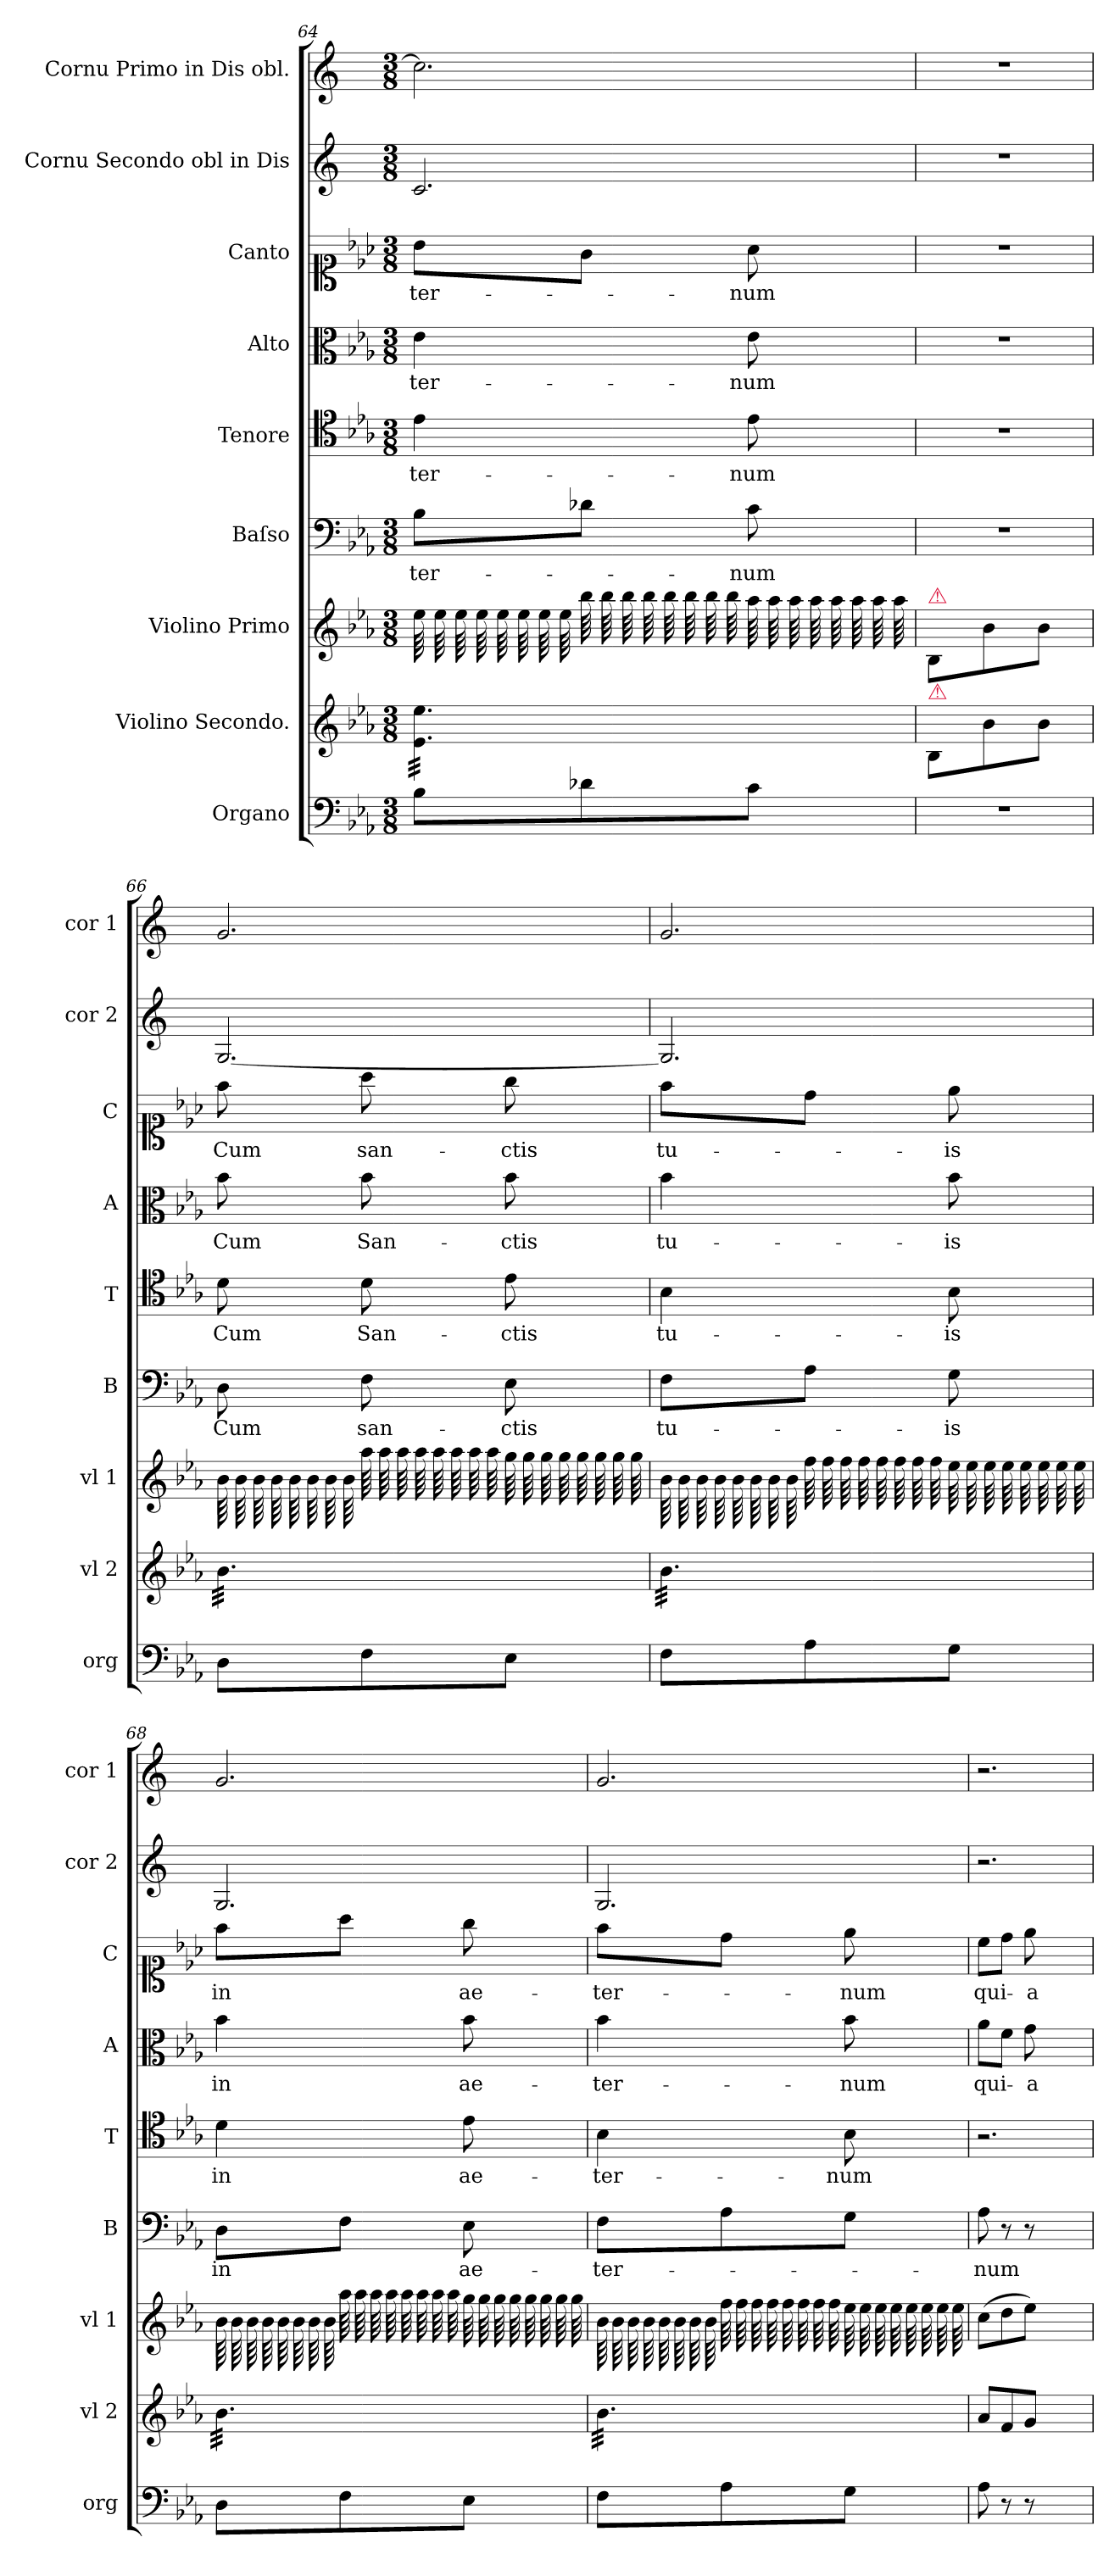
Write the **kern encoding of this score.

**kern	**kern	**kern	**kern	**text	**kern	**text	**kern	**text	**kern	**text	**kern	**kern
*part9	*part8	*part7	*part6	*part6	*part5	*part5	*part4	*part4	*part3	*part3	*part2	*part1
*staff9	*staff8	*staff7	*staff6	*staff6	*staff5	*staff5	*staff4	*staff4	*staff3	*staff3	*staff2	*staff1
*I"Organo	*I"Violino Secondo.	*I"Violino Primo	*I"Baſso	*	*I"Tenore	*	*I"Alto	*	*I"Canto	*	*I"Cornu Secondo obl in Dis	*I"Cornu Primo in Dis obl.
*I'org	*I'vl 2	*I'vl 1	*I'B	*	*I'T	*	*I'A	*	*I'C	*	*I'cor 2	*I'cor 1
*clefF4	*clefG2	*clefG2	*clefF4	*	*clefC4	*	*clefC3	*	*clefC1	*	*clefG2	*clefG2
*	*	*	*	*	*	*	*	*	*	*	*ITrd5c9	*ITrd5c9
*k[b-e-a-]	*k[b-e-a-]	*k[b-e-a-]	*k[b-e-a-]	*	*k[b-e-a-]	*	*k[b-e-a-]	*	*k[b-e-a-]	*	*k[b-e-a-]	*k[b-e-a-]
*E-:	*E-:	*E-:	*E-:	*	*E-:	*	*E-:	*	*E-:	*	*E-:	*E-:
*M3/8	*M3/8	*M3/8	*M3/8	*	*M3/8	*	*M3/8	*	*M3/8	*	*M3/8	*M3/8
=64	=64	=64	=64	=64	=64	=64	=64	=64	=64	=64	=64	=64
!	!	!	!	!	!	!	!	!	!	!	!LO:N:vis=2.	!LO:N:vis=2.
*	*tremolo	*	*	*	*	*	*	*	*	*	*	*
*	*	*tremolo	*	*	*	*	*	*	*	*	*	*
8B-\L	32e-\ 32ee-\LLL	64ee-\LLLL	8B-\L	-ter-	4e-\	-ter-	4e-\	-ter-	8b-\L	-ter-	4.E-/	4.e-\]
.	.	64ee-\	.	.	.	.	.	.	.	.	.	.
.	32e-\ 32ee-\	64ee-\	.	.	.	.	.	.	.	.	.	.
.	.	64ee-\	.	.	.	.	.	.	.	.	.	.
.	32e-\ 32ee-\	64ee-\	.	.	.	.	.	.	.	.	.	.
.	.	64ee-\	.	.	.	.	.	.	.	.	.	.
.	32e-\ 32ee-\	64ee-\	.	.	.	.	.	.	.	.	.	.
.	.	64ee-\	.	.	.	.	.	.	.	.	.	.
8d-X\	32e-\ 32ee-\	64bb-\LLLL	8d-X\J	.	.	.	.	.	8g\J	.	.	.
.	.	64bb-\	.	.	.	.	.	.	.	.	.	.
.	32e-\ 32ee-\	64bb-\	.	.	.	.	.	.	.	.	.	.
.	.	64bb-\	.	.	.	.	.	.	.	.	.	.
.	32e-\ 32ee-\	64bb-\	.	.	.	.	.	.	.	.	.	.
.	.	64bb-\	.	.	.	.	.	.	.	.	.	.
.	32e-\ 32ee-\	64bb-\	.	.	.	.	.	.	.	.	.	.
.	.	64bb-\	.	.	.	.	.	.	.	.	.	.
8c\J	32e-\ 32ee-\	64aa-\LLLL	8c\	-num	8e-\	-num	8e-\	-num	8a-\	-num	.	.
.	.	64aa-\	.	.	.	.	.	.	.	.	.	.
.	32e-\ 32ee-\	64aa-\	.	.	.	.	.	.	.	.	.	.
.	.	64aa-\	.	.	.	.	.	.	.	.	.	.
.	32e-\ 32ee-\	64aa-\	.	.	.	.	.	.	.	.	.	.
.	.	64aa-\	.	.	.	.	.	.	.	.	.	.
.	32e-\ 32ee-\JJJ	64aa-\	.	.	.	.	.	.	.	.	.	.
*	*Xtremolo	*	*	*	*	*	*	*	*	*	*	*
.	.	64aa-\	.	.	.	.	.	.	.	.	.	.
*	*	*Xtremolo	*	*	*	*	*	*	*	*	*	*
=65	=65	=65	=65	=65	=65	=65	=65	=65	=65	=65	=65	=65
!	!	!LO:TX:a:color=crimson:t=⚠	!	!	!	!	!	!	!	!	!	!
!	!LO:TX:a:color=crimson:t=⚠	!	!	!	!	!	!	!	!	!	!	!
4.r	8B-/L	8B-/L	4.r	.	4.r	.	4.r	.	4.r	.	4.r	4.r
.	8b-\	8b-\	.	.	.	.	.	.	.	.	.	.
.	8b-\J	8b-\J	.	.	.	.	.	.	.	.	.	.
=66	=66	=66	=66	=66	=66	=66	=66	=66	=66	=66	=66	=66
!	!	!	!	!	!	!	!	!	!	!	!LO:N:vis=2.	!LO:N:vis=2.
*	*tremolo	*	*	*	*	*	*	*	*	*	*	*
*	*	*tremolo	*	*	*	*	*	*	*	*	*	*
8D\L	32b-\LLL	64b-\LLLL	8D\	Cum	8d\	Cum	8b-\	Cum	8ff\	Cum	[4.BB-/	4.B-/
.	.	64b-\	.	.	.	.	.	.	.	.	.	.
.	32b-\	64b-\	.	.	.	.	.	.	.	.	.	.
.	.	64b-\	.	.	.	.	.	.	.	.	.	.
.	32b-\	64b-\	.	.	.	.	.	.	.	.	.	.
.	.	64b-\	.	.	.	.	.	.	.	.	.	.
.	32b-\	64b-\	.	.	.	.	.	.	.	.	.	.
.	.	64b-\	.	.	.	.	.	.	.	.	.	.
8F\	32b-\	64aa-\LLLL	8F\	san-	8d\	San-	8b-\	San-	8aa-\	san-	.	.
.	.	64aa-\	.	.	.	.	.	.	.	.	.	.
.	32b-\	64aa-\	.	.	.	.	.	.	.	.	.	.
.	.	64aa-\	.	.	.	.	.	.	.	.	.	.
.	32b-\	64aa-\	.	.	.	.	.	.	.	.	.	.
.	.	64aa-\	.	.	.	.	.	.	.	.	.	.
.	32b-\	64aa-\	.	.	.	.	.	.	.	.	.	.
.	.	64aa-\	.	.	.	.	.	.	.	.	.	.
8E-\J	32b-\	64gg\LLLL	8E-\	-ctis	8e-\	-ctis	8b-\	-ctis	8gg\	-ctis	.	.
.	.	64gg\	.	.	.	.	.	.	.	.	.	.
.	32b-\	64gg\	.	.	.	.	.	.	.	.	.	.
.	.	64gg\	.	.	.	.	.	.	.	.	.	.
.	32b-\	64gg\	.	.	.	.	.	.	.	.	.	.
.	.	64gg\	.	.	.	.	.	.	.	.	.	.
.	32b-\JJJ	64gg\	.	.	.	.	.	.	.	.	.	.
.	.	64gg\	.	.	.	.	.	.	.	.	.	.
=67	=67	=67	=67	=67	=67	=67	=67	=67	=67	=67	=67	=67
!	!	!	!	!	!	!	!	!	!	!	!LO:N:vis=2.	!LO:N:vis=2.
8F\L	32b-\LLL	64b-\LLLL	8F\L	tu-	4B-\	tu-	4b-\	tu-	8ff\L	tu-	4.BB-/]	4.B-/
.	.	64b-\	.	.	.	.	.	.	.	.	.	.
.	32b-\	64b-\	.	.	.	.	.	.	.	.	.	.
.	.	64b-\	.	.	.	.	.	.	.	.	.	.
.	32b-\	64b-\	.	.	.	.	.	.	.	.	.	.
.	.	64b-\	.	.	.	.	.	.	.	.	.	.
.	32b-\	64b-\	.	.	.	.	.	.	.	.	.	.
.	.	64b-\	.	.	.	.	.	.	.	.	.	.
8A-\	32b-\	64ff\LLLL	8A-\J	.	.	.	.	.	8dd\J	.	.	.
.	.	64ff\	.	.	.	.	.	.	.	.	.	.
.	32b-\	64ff\	.	.	.	.	.	.	.	.	.	.
.	.	64ff\	.	.	.	.	.	.	.	.	.	.
.	32b-\	64ff\	.	.	.	.	.	.	.	.	.	.
.	.	64ff\	.	.	.	.	.	.	.	.	.	.
.	32b-\	64ff\	.	.	.	.	.	.	.	.	.	.
.	.	64ff\	.	.	.	.	.	.	.	.	.	.
8G\J	32b-\	64ee-\LLLL	8G\	-is	8B-\	-is	8b-\	-is	8ee-\	-is	.	.
.	.	64ee-\	.	.	.	.	.	.	.	.	.	.
.	32b-\	64ee-\	.	.	.	.	.	.	.	.	.	.
.	.	64ee-\	.	.	.	.	.	.	.	.	.	.
.	32b-\	64ee-\	.	.	.	.	.	.	.	.	.	.
.	.	64ee-\	.	.	.	.	.	.	.	.	.	.
.	32b-\JJJ	64ee-\	.	.	.	.	.	.	.	.	.	.
.	.	64ee-\	.	.	.	.	.	.	.	.	.	.
=68	=68	=68	=68	=68	=68	=68	=68	=68	=68	=68	=68	=68
!	!	!	!	!	!	!	!	!	!	!	!LO:N:vis=2.	!LO:N:vis=2.
8D\L	32b-\LLL	64b-\LLLL	8D\L	in	4d\	in	4b-\	in	8ff\L	in	4.BB-/	4.B-/
.	.	64b-\	.	.	.	.	.	.	.	.	.	.
.	32b-\	64b-\	.	.	.	.	.	.	.	.	.	.
.	.	64b-\	.	.	.	.	.	.	.	.	.	.
.	32b-\	64b-\	.	.	.	.	.	.	.	.	.	.
.	.	64b-\	.	.	.	.	.	.	.	.	.	.
.	32b-\	64b-\	.	.	.	.	.	.	.	.	.	.
.	.	64b-\	.	.	.	.	.	.	.	.	.	.
8F\	32b-\	64aa-\LLLL	8F\J	.	.	.	.	.	8aa-\J	.	.	.
.	.	64aa-\	.	.	.	.	.	.	.	.	.	.
.	32b-\	64aa-\	.	.	.	.	.	.	.	.	.	.
.	.	64aa-\	.	.	.	.	.	.	.	.	.	.
.	32b-\	64aa-\	.	.	.	.	.	.	.	.	.	.
.	.	64aa-\	.	.	.	.	.	.	.	.	.	.
.	32b-\	64aa-\	.	.	.	.	.	.	.	.	.	.
.	.	64aa-\	.	.	.	.	.	.	.	.	.	.
8E-\J	32b-\	64gg\LLLL	8E-\	ae-	8e-\	ae-	8b-\	ae-	8gg\	ae-	.	.
.	.	64gg\	.	.	.	.	.	.	.	.	.	.
.	32b-\	64gg\	.	.	.	.	.	.	.	.	.	.
.	.	64gg\	.	.	.	.	.	.	.	.	.	.
.	32b-\	64gg\	.	.	.	.	.	.	.	.	.	.
.	.	64gg\	.	.	.	.	.	.	.	.	.	.
.	32b-\JJJ	64gg\	.	.	.	.	.	.	.	.	.	.
.	.	64gg\	.	.	.	.	.	.	.	.	.	.
=69	=69	=69	=69	=69	=69	=69	=69	=69	=69	=69	=69	=69
!	!	!	!	!	!	!	!	!	!	!	!LO:N:vis=2.	!LO:N:vis=2.
8F\L	32b-\LLL	64b-\LLLL	8F\L	-ter-	4B-\	-ter-	4b-\	-ter-	8ff\L	-ter-	4.BB-/	4.B-/
.	.	64b-\	.	.	.	.	.	.	.	.	.	.
.	32b-\	64b-\	.	.	.	.	.	.	.	.	.	.
.	.	64b-\	.	.	.	.	.	.	.	.	.	.
.	32b-\	64b-\	.	.	.	.	.	.	.	.	.	.
.	.	64b-\	.	.	.	.	.	.	.	.	.	.
.	32b-\	64b-\	.	.	.	.	.	.	.	.	.	.
.	.	64b-\	.	.	.	.	.	.	.	.	.	.
8A-\	32b-\	64ff\LLLL	8A-\	.	.	.	.	.	8dd\J	.	.	.
.	.	64ff\	.	.	.	.	.	.	.	.	.	.
.	32b-\	64ff\	.	.	.	.	.	.	.	.	.	.
.	.	64ff\	.	.	.	.	.	.	.	.	.	.
.	32b-\	64ff\	.	.	.	.	.	.	.	.	.	.
.	.	64ff\	.	.	.	.	.	.	.	.	.	.
.	32b-\	64ff\	.	.	.	.	.	.	.	.	.	.
.	.	64ff\	.	.	.	.	.	.	.	.	.	.
8G\J	32b-\	64ee-\LLLL	8G\J	.	8B-\	-num	8b-\	-num	8ee-\	-num	.	.
.	.	64ee-\	.	.	.	.	.	.	.	.	.	.
.	32b-\	64ee-\	.	.	.	.	.	.	.	.	.	.
.	.	64ee-\	.	.	.	.	.	.	.	.	.	.
.	32b-\	64ee-\	.	.	.	.	.	.	.	.	.	.
.	.	64ee-\	.	.	.	.	.	.	.	.	.	.
.	32b-\JJJ	64ee-\	.	.	.	.	.	.	.	.	.	.
*	*Xtremolo	*	*	*	*	*	*	*	*	*	*	*
.	.	64ee-\	.	.	.	.	.	.	.	.	.	.
*	*	*Xtremolo	*	*	*	*	*	*	*	*	*	*
=70	=70	=70	=70	=70	=70	=70	=70	=70	=70	=70	=70	=70
8A-\	8a-/L	(>8cc\L	8A-\	-num	2.r	.	8a-\L	qui-	8cc\L	qui-	2.r	2.r
8r	8f/	8dd\	8r	.	.	.	8f\J	.	8dd\J	.	.	.
8r	8g/J	8ee-\J)	8r	.	.	.	8g\	-a	8ee-\	-a	.	.
4.ryy	4.ryy	4.ryy	4.ryy	.	.	.	4.ryy	.	4.ryy	.	.	.
=	=	=	=	=	=	=	=	=	=	=	=	=
*-	*-	*-	*-	*-	*-	*-	*-	*-	*-	*-	*-	*-
